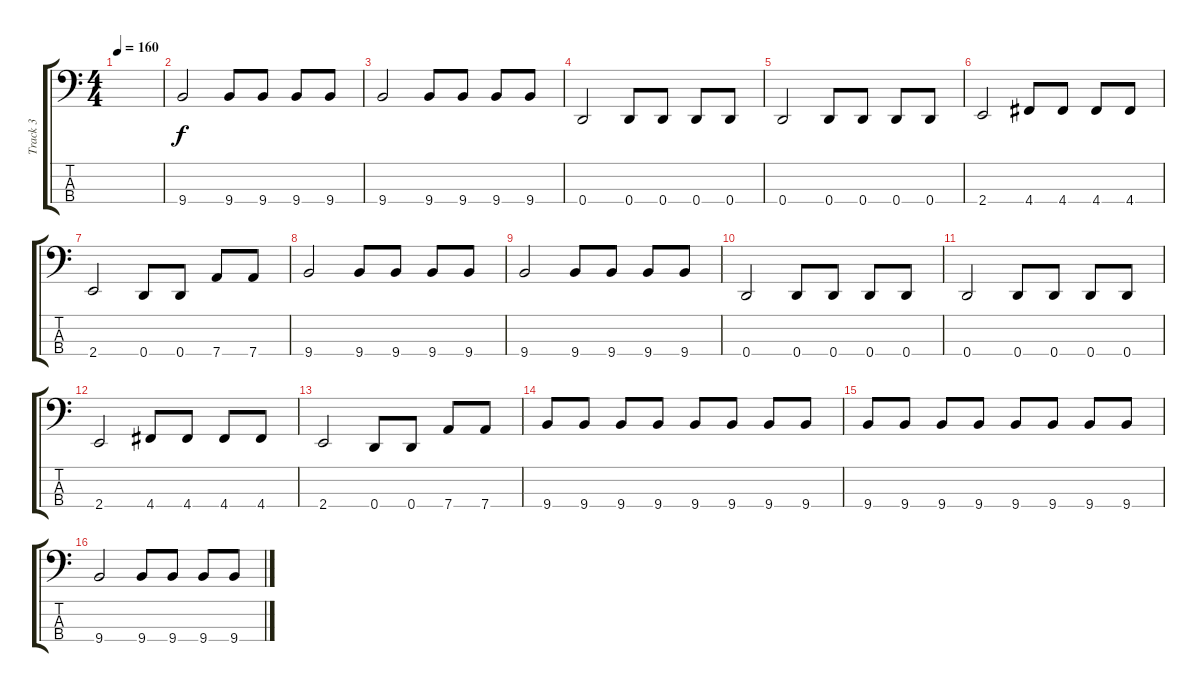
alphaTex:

\track ("Track 3" "Track 3") {instrument electricbasspick}
\staff {score tabs}
\tuning (G2 D2 A1 D1) {hide}
\ts (4 4)
\tempo 160
\clef f4
\ks c
|
9.4.2 9.4.8 9.4.8 9.4.8 9.4.8 |
9.4.2 9.4.8 9.4.8 9.4.8 9.4.8 |
0.4.2 0.4.8 0.4.8 0.4.8 0.4.8 |
0.4.2 0.4.8 0.4.8 0.4.8 0.4.8 |
2.4.2 4.4.8 4.4.8 4.4.8 4.4.8 |
2.4.2 0.4.8 0.4.8 7.4.8 7.4.8 |
9.4.2 9.4.8 9.4.8 9.4.8 9.4.8 |
9.4.2 9.4.8 9.4.8 9.4.8 9.4.8 |
0.4.2 0.4.8 0.4.8 0.4.8 0.4.8 |
0.4.2 0.4.8 0.4.8 0.4.8 0.4.8 |
2.4.2 4.4.8 4.4.8 4.4.8 4.4.8 |
2.4.2 0.4.8 0.4.8 7.4.8 7.4.8 |
9.4.8 9.4.8 9.4.8 9.4.8 9.4.8 9.4.8 9.4.8 9.4.8 |
9.4.8 9.4.8 9.4.8 9.4.8 9.4.8 9.4.8 9.4.8 9.4.8 |
9.4.2 9.4.8 9.4.8 9.4.8 9.4.8
